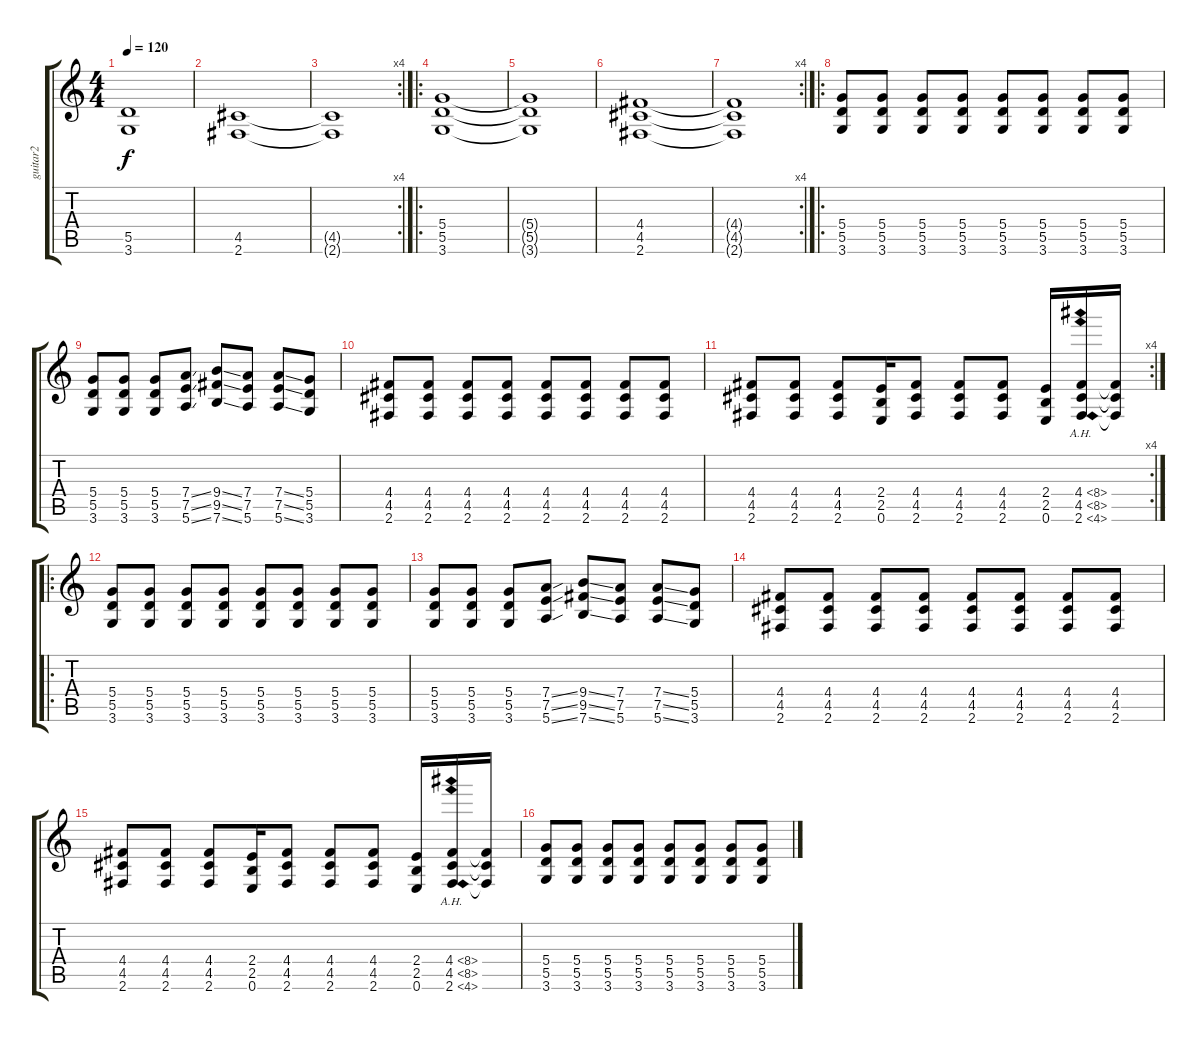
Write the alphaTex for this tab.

\track ("guitar2" "guitar2") {instrument electricguitarclean}
\staff {score tabs}
\tuning (E4 B3 G3 D3 A2 E2) {hide}
\ts (4 4)
\tempo 120
\clef g2
\ks c
(5.5{t} 3.6{t}).1{dy f} |
(4.5 2.6).1 |
\rc 4
(4.5{t} 2.6{t}).1 |
\ro
(5.4 5.5 3.6).1{volume 16 balance 0 instrument distortionguitar} |
(5.4{t} 5.5{t} 3.6{t}).1 |
(4.4 4.5 2.6).1 |
\rc 4
(4.4{t} 4.5{t} 2.6{t}).1 |
\ro
(5.4 5.5 3.6).8{volume 16 balance 8 instrument distortionguitar} (5.4 5.5 3.6).8 (5.4 5.5 3.6).8 (5.4 5.5 3.6).8 (5.4 5.5 3.6).8 (5.4 5.5 3.6).8 (5.4 5.5 3.6).8 (5.4 5.5 3.6).8 |
(5.4 5.5 3.6).8 (5.4 5.5 3.6).8 (5.4 5.5 3.6).8 (7.4{ss} 7.5{ss} 5.6{ss}).8 (9.4{ss} 9.5{ss} 7.6{ss}).8 (7.4 7.5 5.6).8 (7.4{ss} 7.5{ss} 5.6{ss}).8 (5.4 5.5 3.6).8 |
(4.4 4.5 2.6).8 (4.4 4.5 2.6).8 (4.4 4.5 2.6).8 (4.4 4.5 2.6).8 (4.4 4.5 2.6).8 (4.4 4.5 2.6).8 (4.4 4.5 2.6).8 (4.4 4.5 2.6).8 |
\rc 4
(4.4 4.5 2.6).8 (4.4 4.5 2.6).8 (4.4 4.5 2.6).8 (2.4 2.5 0.6).16 (4.4 4.5 2.6).8 (4.4 4.5 2.6).8 (4.4 4.5 2.6).8 (2.4 2.5 0.6).16 (4.4{ah 4} 4.5{ah 4} 2.6{ah 2}).16 (4.4{t} 4.5{t} 2.6{t}).16 |
\ro
(5.4 5.5 3.6).8{volume 13 balance 8 instrument distortionguitar} (5.4 5.5 3.6).8 (5.4 5.5 3.6).8 (5.4 5.5 3.6).8 (5.4 5.5 3.6).8 (5.4 5.5 3.6).8 (5.4 5.5 3.6).8 (5.4 5.5 3.6).8 |
(5.4 5.5 3.6).8 (5.4 5.5 3.6).8 (5.4 5.5 3.6).8 (7.4{ss} 7.5{ss} 5.6{ss}).8 (9.4{ss} 9.5{ss} 7.6{ss}).8 (7.4 7.5 5.6).8 (7.4{ss} 7.5{ss} 5.6{ss}).8 (5.4 5.5 3.6).8 |
(4.4 4.5 2.6).8 (4.4 4.5 2.6).8 (4.4 4.5 2.6).8 (4.4 4.5 2.6).8 (4.4 4.5 2.6).8 (4.4 4.5 2.6).8 (4.4 4.5 2.6).8 (4.4 4.5 2.6).8 |
(4.4 4.5 2.6).8 (4.4 4.5 2.6).8 (4.4 4.5 2.6).8 (2.4 2.5 0.6).16 (4.4 4.5 2.6).8 (4.4 4.5 2.6).8 (4.4 4.5 2.6).8 (2.4 2.5 0.6).16 (4.4{ah 4} 4.5{ah 4} 2.6{ah 2}).16 (4.4{t} 4.5{t} 2.6{t}).16 |
(5.4 5.5 3.6).8 (5.4 5.5 3.6).8 (5.4 5.5 3.6).8 (5.4 5.5 3.6).8 (5.4 5.5 3.6).8 (5.4 5.5 3.6).8 (5.4 5.5 3.6).8 (5.4 5.5 3.6).8
